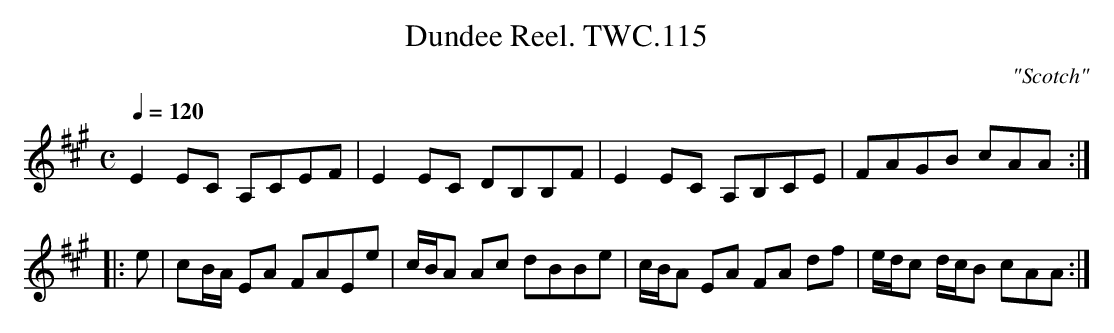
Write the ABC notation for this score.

X:1
T:Dundee Reel. TWC.115
M:C
L:1/8
Q:1/4=120
C:"Scotch"
K:A
E2EC A,CEF|E2EC DB,B,F|E2EC A,B,CE|FAGB cAA:|
|:e|cB/A/ EA FAEe|c/B/A Ac dBBe|c/B/A EA FA df|e/d/c d/c/B cAA:|
